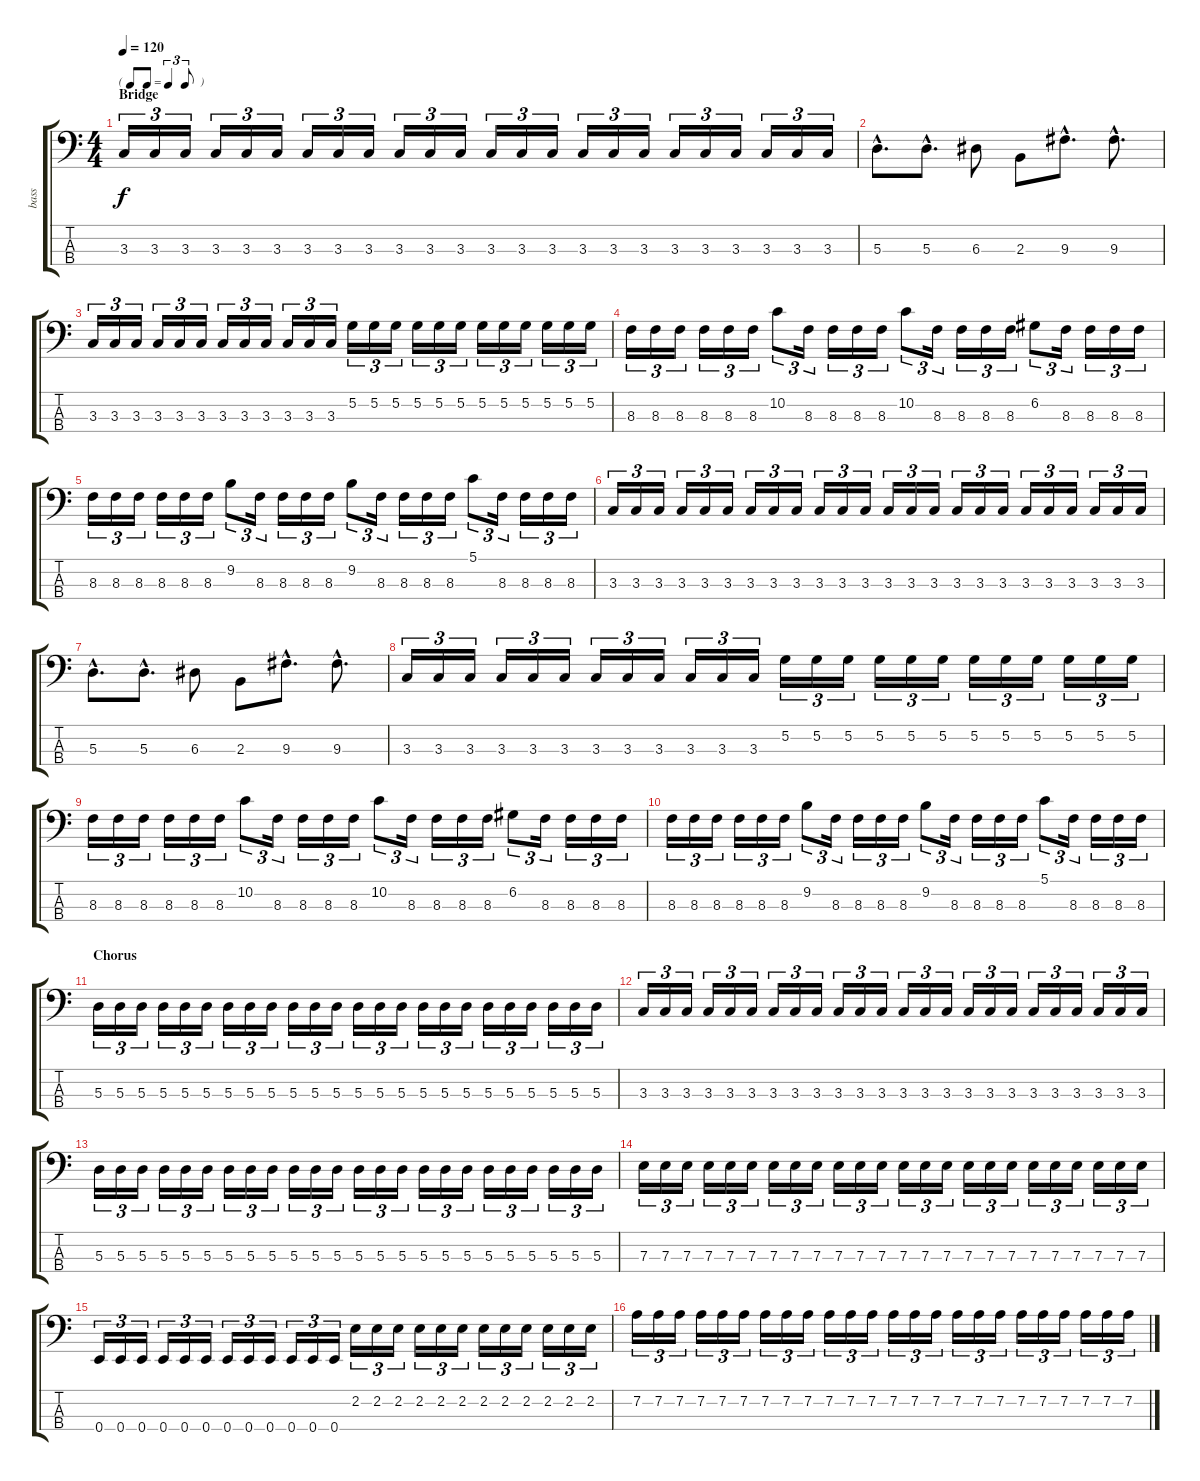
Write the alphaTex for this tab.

\track ("bass" "bass") {instrument electricbassfinger}
\staff {score tabs}
\tuning (G2 D2 A1 E1) {hide}
\ts (4 4)
\tf triplet8th
\section ("" "Bridge")
\tempo 120
\clef f4
\ks c
3.3.16{tu (3 2) dy f} 3.3.16{tu (3 2)} 3.3.16{tu (3 2)} 3.3.16{tu (3 2)} 3.3.16{tu (3 2)} 3.3.16{tu (3 2)} 3.3.16{tu (3 2)} 3.3.16{tu (3 2)} 3.3.16{tu (3 2)} 3.3.16{tu (3 2)} 3.3.16{tu (3 2)} 3.3.16{tu (3 2)} 3.3.16{tu (3 2)} 3.3.16{tu (3 2)} 3.3.16{tu (3 2)} 3.3.16{tu (3 2)} 3.3.16{tu (3 2)} 3.3.16{tu (3 2)} 3.3.16{tu (3 2)} 3.3.16{tu (3 2)} 3.3.16{tu (3 2)} 3.3.16{tu (3 2)} 3.3.16{tu (3 2)} 3.3.16{tu (3 2)} |
5.3{hac}.8{d} 5.3{hac}.8{d} 6.3.8 2.3.8 9.3{hac}.8{d} 9.3{hac}.8{d} |
3.3.16{tu (3 2)} 3.3.16{tu (3 2)} 3.3.16{tu (3 2)} 3.3.16{tu (3 2)} 3.3.16{tu (3 2)} 3.3.16{tu (3 2)} 3.3.16{tu (3 2)} 3.3.16{tu (3 2)} 3.3.16{tu (3 2)} 3.3.16{tu (3 2)} 3.3.16{tu (3 2)} 3.3.16{tu (3 2)} 5.2.16{tu (3 2)} 5.2.16{tu (3 2)} 5.2.16{tu (3 2)} 5.2.16{tu (3 2)} 5.2.16{tu (3 2)} 5.2.16{tu (3 2)} 5.2.16{tu (3 2)} 5.2.16{tu (3 2)} 5.2.16{tu (3 2)} 5.2.16{tu (3 2)} 5.2.16{tu (3 2)} 5.2.16{tu (3 2)} |
8.3.16{tu (3 2)} 8.3.16{tu (3 2)} 8.3.16{tu (3 2)} 8.3.16{tu (3 2)} 8.3.16{tu (3 2)} 8.3.16{tu (3 2)} 10.2.8{tu (3 2)} 8.3.16{tu (3 2)} 8.3.16{tu (3 2)} 8.3.16{tu (3 2)} 8.3.16{tu (3 2)} 10.2.8{tu (3 2)} 8.3.16{tu (3 2)} 8.3.16{tu (3 2)} 8.3.16{tu (3 2)} 8.3.16{tu (3 2)} 6.2.8{tu (3 2)} 8.3.16{tu (3 2)} 8.3.16{tu (3 2)} 8.3.16{tu (3 2)} 8.3.16{tu (3 2)} |
8.3.16{tu (3 2)} 8.3.16{tu (3 2)} 8.3.16{tu (3 2)} 8.3.16{tu (3 2)} 8.3.16{tu (3 2)} 8.3.16{tu (3 2)} 9.2.8{tu (3 2)} 8.3.16{tu (3 2)} 8.3.16{tu (3 2)} 8.3.16{tu (3 2)} 8.3.16{tu (3 2)} 9.2.8{tu (3 2)} 8.3.16{tu (3 2)} 8.3.16{tu (3 2)} 8.3.16{tu (3 2)} 8.3.16{tu (3 2)} 5.1.8{tu (3 2)} 8.3.16{tu (3 2)} 8.3.16{tu (3 2)} 8.3.16{tu (3 2)} 8.3.16{tu (3 2)} |
3.3.16{tu (3 2)} 3.3.16{tu (3 2)} 3.3.16{tu (3 2)} 3.3.16{tu (3 2)} 3.3.16{tu (3 2)} 3.3.16{tu (3 2)} 3.3.16{tu (3 2)} 3.3.16{tu (3 2)} 3.3.16{tu (3 2)} 3.3.16{tu (3 2)} 3.3.16{tu (3 2)} 3.3.16{tu (3 2)} 3.3.16{tu (3 2)} 3.3.16{tu (3 2)} 3.3.16{tu (3 2)} 3.3.16{tu (3 2)} 3.3.16{tu (3 2)} 3.3.16{tu (3 2)} 3.3.16{tu (3 2)} 3.3.16{tu (3 2)} 3.3.16{tu (3 2)} 3.3.16{tu (3 2)} 3.3.16{tu (3 2)} 3.3.16{tu (3 2)} |
5.3{hac}.8{d} 5.3{hac}.8{d} 6.3.8 2.3.8 9.3{hac}.8{d} 9.3{hac}.8{d} |
3.3.16{tu (3 2)} 3.3.16{tu (3 2)} 3.3.16{tu (3 2)} 3.3.16{tu (3 2)} 3.3.16{tu (3 2)} 3.3.16{tu (3 2)} 3.3.16{tu (3 2)} 3.3.16{tu (3 2)} 3.3.16{tu (3 2)} 3.3.16{tu (3 2)} 3.3.16{tu (3 2)} 3.3.16{tu (3 2)} 5.2.16{tu (3 2)} 5.2.16{tu (3 2)} 5.2.16{tu (3 2)} 5.2.16{tu (3 2)} 5.2.16{tu (3 2)} 5.2.16{tu (3 2)} 5.2.16{tu (3 2)} 5.2.16{tu (3 2)} 5.2.16{tu (3 2)} 5.2.16{tu (3 2)} 5.2.16{tu (3 2)} 5.2.16{tu (3 2)} |
8.3.16{tu (3 2)} 8.3.16{tu (3 2)} 8.3.16{tu (3 2)} 8.3.16{tu (3 2)} 8.3.16{tu (3 2)} 8.3.16{tu (3 2)} 10.2.8{tu (3 2)} 8.3.16{tu (3 2)} 8.3.16{tu (3 2)} 8.3.16{tu (3 2)} 8.3.16{tu (3 2)} 10.2.8{tu (3 2)} 8.3.16{tu (3 2)} 8.3.16{tu (3 2)} 8.3.16{tu (3 2)} 8.3.16{tu (3 2)} 6.2.8{tu (3 2)} 8.3.16{tu (3 2)} 8.3.16{tu (3 2)} 8.3.16{tu (3 2)} 8.3.16{tu (3 2)} |
8.3.16{tu (3 2)} 8.3.16{tu (3 2)} 8.3.16{tu (3 2)} 8.3.16{tu (3 2)} 8.3.16{tu (3 2)} 8.3.16{tu (3 2)} 9.2.8{tu (3 2)} 8.3.16{tu (3 2)} 8.3.16{tu (3 2)} 8.3.16{tu (3 2)} 8.3.16{tu (3 2)} 9.2.8{tu (3 2)} 8.3.16{tu (3 2)} 8.3.16{tu (3 2)} 8.3.16{tu (3 2)} 8.3.16{tu (3 2)} 5.1.8{tu (3 2)} 8.3.16{tu (3 2)} 8.3.16{tu (3 2)} 8.3.16{tu (3 2)} 8.3.16{tu (3 2)} |
\section ("" "Chorus")
5.3.16{tu (3 2)} 5.3.16{tu (3 2)} 5.3.16{tu (3 2)} 5.3.16{tu (3 2)} 5.3.16{tu (3 2)} 5.3.16{tu (3 2)} 5.3.16{tu (3 2)} 5.3.16{tu (3 2)} 5.3.16{tu (3 2)} 5.3.16{tu (3 2)} 5.3.16{tu (3 2)} 5.3.16{tu (3 2)} 5.3.16{tu (3 2)} 5.3.16{tu (3 2)} 5.3.16{tu (3 2)} 5.3.16{tu (3 2)} 5.3.16{tu (3 2)} 5.3.16{tu (3 2)} 5.3.16{tu (3 2)} 5.3.16{tu (3 2)} 5.3.16{tu (3 2)} 5.3.16{tu (3 2)} 5.3.16{tu (3 2)} 5.3.16{tu (3 2)} |
3.3.16{tu (3 2)} 3.3.16{tu (3 2)} 3.3.16{tu (3 2)} 3.3.16{tu (3 2)} 3.3.16{tu (3 2)} 3.3.16{tu (3 2)} 3.3.16{tu (3 2)} 3.3.16{tu (3 2)} 3.3.16{tu (3 2)} 3.3.16{tu (3 2)} 3.3.16{tu (3 2)} 3.3.16{tu (3 2)} 3.3.16{tu (3 2)} 3.3.16{tu (3 2)} 3.3.16{tu (3 2)} 3.3.16{tu (3 2)} 3.3.16{tu (3 2)} 3.3.16{tu (3 2)} 3.3.16{tu (3 2)} 3.3.16{tu (3 2)} 3.3.16{tu (3 2)} 3.3.16{tu (3 2)} 3.3.16{tu (3 2)} 3.3.16{tu (3 2)} |
5.3.16{tu (3 2)} 5.3.16{tu (3 2)} 5.3.16{tu (3 2)} 5.3.16{tu (3 2)} 5.3.16{tu (3 2)} 5.3.16{tu (3 2)} 5.3.16{tu (3 2)} 5.3.16{tu (3 2)} 5.3.16{tu (3 2)} 5.3.16{tu (3 2)} 5.3.16{tu (3 2)} 5.3.16{tu (3 2)} 5.3.16{tu (3 2)} 5.3.16{tu (3 2)} 5.3.16{tu (3 2)} 5.3.16{tu (3 2)} 5.3.16{tu (3 2)} 5.3.16{tu (3 2)} 5.3.16{tu (3 2)} 5.3.16{tu (3 2)} 5.3.16{tu (3 2)} 5.3.16{tu (3 2)} 5.3.16{tu (3 2)} 5.3.16{tu (3 2)} |
7.3.16{tu (3 2)} 7.3.16{tu (3 2)} 7.3.16{tu (3 2)} 7.3.16{tu (3 2)} 7.3.16{tu (3 2)} 7.3.16{tu (3 2)} 7.3.16{tu (3 2)} 7.3.16{tu (3 2)} 7.3.16{tu (3 2)} 7.3.16{tu (3 2)} 7.3.16{tu (3 2)} 7.3.16{tu (3 2)} 7.3.16{tu (3 2)} 7.3.16{tu (3 2)} 7.3.16{tu (3 2)} 7.3.16{tu (3 2)} 7.3.16{tu (3 2)} 7.3.16{tu (3 2)} 7.3.16{tu (3 2)} 7.3.16{tu (3 2)} 7.3.16{tu (3 2)} 7.3.16{tu (3 2)} 7.3.16{tu (3 2)} 7.3.16{tu (3 2)} |
0.4.16{tu (3 2)} 0.4.16{tu (3 2)} 0.4.16{tu (3 2)} 0.4.16{tu (3 2)} 0.4.16{tu (3 2)} 0.4.16{tu (3 2)} 0.4.16{tu (3 2)} 0.4.16{tu (3 2)} 0.4.16{tu (3 2)} 0.4.16{tu (3 2)} 0.4.16{tu (3 2)} 0.4.16{tu (3 2)} 2.2.16{tu (3 2)} 2.2.16{tu (3 2)} 2.2.16{tu (3 2)} 2.2.16{tu (3 2)} 2.2.16{tu (3 2)} 2.2.16{tu (3 2)} 2.2.16{tu (3 2)} 2.2.16{tu (3 2)} 2.2.16{tu (3 2)} 2.2.16{tu (3 2)} 2.2.16{tu (3 2)} 2.2.16{tu (3 2)} |
7.2.16{tu (3 2)} 7.2.16{tu (3 2)} 7.2.16{tu (3 2)} 7.2.16{tu (3 2)} 7.2.16{tu (3 2)} 7.2.16{tu (3 2)} 7.2.16{tu (3 2)} 7.2.16{tu (3 2)} 7.2.16{tu (3 2)} 7.2.16{tu (3 2)} 7.2.16{tu (3 2)} 7.2.16{tu (3 2)} 7.2.16{tu (3 2)} 7.2.16{tu (3 2)} 7.2.16{tu (3 2)} 7.2.16{tu (3 2)} 7.2.16{tu (3 2)} 7.2.16{tu (3 2)} 7.2.16{tu (3 2)} 7.2.16{tu (3 2)} 7.2.16{tu (3 2)} 7.2.16{tu (3 2)} 7.2.16{tu (3 2)} 7.2.16{tu (3 2)}
